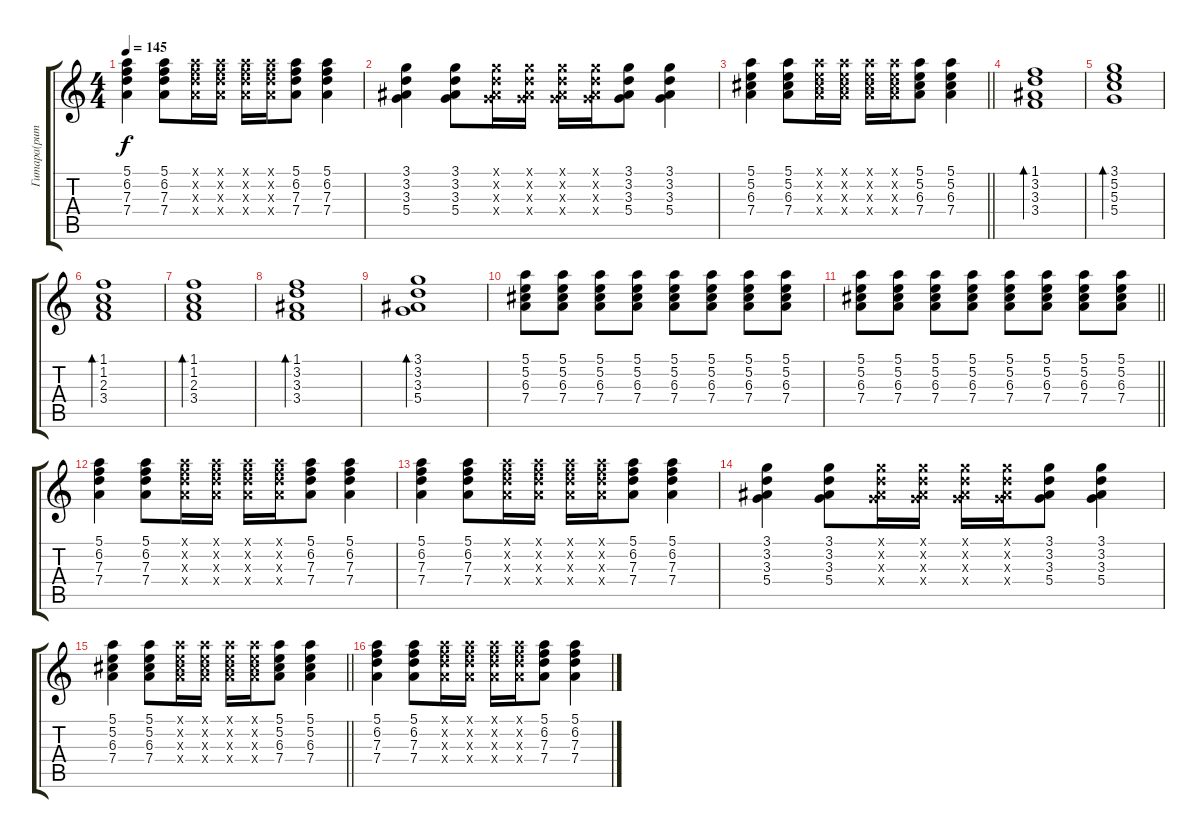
\track ("Гитара(ритм)" "Гитара(рит") {instrument acousticguitarsteel}
\staff {score tabs}
\tuning (E4 B3 G3 D3 A2 E2) {hide}
\ts (4 4)
\tempo 145
\clef g2
\ks c
(5.1 6.2 7.3 7.4).4{dy f} (5.1 6.2 7.3 7.4).8 (5.1{x} 6.2{x} 7.3{x} 7.4{x}).16 (5.1{x} 6.2{x} 7.3{x} 7.4{x}).16 (5.1{x} 6.2{x} 7.3{x} 7.4{x}).16 (5.1{x} 6.2{x} 7.3{x} 7.4{x}).16 (5.1 6.2 7.3 7.4).8 (5.1 6.2 7.3 7.4).4 |
(3.1 3.2 3.3 5.4).4 (3.1 3.2 3.3 5.4).8 (3.1{x} 3.2{x} 3.3{x} 5.4{x}).16 (3.1{x} 3.2{x} 3.3{x} 5.4{x}).16 (3.1{x} 3.2{x} 3.3{x} 5.4{x}).16 (3.1{x} 3.2{x} 3.3{x} 5.4{x}).16 (3.1 3.2 3.3 5.4).8 (3.1 3.2 3.3 5.4).4 |
\barLineRight lightlight
(5.1 5.2 6.3 7.4).4 (5.1 5.2 6.3 7.4).8 (5.1{x} 5.2{x} 6.3{x} 7.4{x}).16 (5.1{x} 5.2{x} 6.3{x} 7.4{x}).16 (5.1{x} 5.2{x} 6.3{x} 7.4{x}).16 (5.1{x} 5.2{x} 6.3{x} 7.4{x}).16 (5.1 5.2 6.3 7.4).8 (5.1 5.2 6.3 7.4).4 |
(1.1 3.2 3.3 3.4).1{bd 240} |
(3.1 5.2 5.3 5.4).1{bd 240} |
(1.1 1.2 2.3 3.4).1{bd 240} |
(1.1 1.2 2.3 3.4).1{bd 240} |
(1.1 3.2 3.3 3.4).1{bd 240} |
(3.1 3.2 3.3 5.4).1{bd 240} |
(5.1 5.2 6.3 7.4).8 (5.1 5.2 6.3 7.4).8 (5.1 5.2 6.3 7.4).8 (5.1 5.2 6.3 7.4).8 (5.1 5.2 6.3 7.4).8 (5.1 5.2 6.3 7.4).8 (5.1 5.2 6.3 7.4).8 (5.1 5.2 6.3 7.4).8 |
\barLineRight lightlight
(5.1 5.2 6.3 7.4).8 (5.1 5.2 6.3 7.4).8 (5.1 5.2 6.3 7.4).8 (5.1 5.2 6.3 7.4).8 (5.1 5.2 6.3 7.4).8 (5.1 5.2 6.3 7.4).8 (5.1 5.2 6.3 7.4).8 (5.1 5.2 6.3 7.4).8 |
(5.1 6.2 7.3 7.4).4 (5.1 6.2 7.3 7.4).8 (5.1{x} 6.2{x} 7.3{x} 7.4{x}).16 (5.1{x} 6.2{x} 7.3{x} 7.4{x}).16 (5.1{x} 6.2{x} 7.3{x} 7.4{x}).16 (5.1{x} 6.2{x} 7.3{x} 7.4{x}).16 (5.1 6.2 7.3 7.4).8 (5.1 6.2 7.3 7.4).4 |
(5.1 6.2 7.3 7.4).4 (5.1 6.2 7.3 7.4).8 (5.1{x} 6.2{x} 7.3{x} 7.4{x}).16 (5.1{x} 6.2{x} 7.3{x} 7.4{x}).16 (5.1{x} 6.2{x} 7.3{x} 7.4{x}).16 (5.1{x} 6.2{x} 7.3{x} 7.4{x}).16 (5.1 6.2 7.3 7.4).8 (5.1 6.2 7.3 7.4).4 |
(3.1 3.2 3.3 5.4).4 (3.1 3.2 3.3 5.4).8 (3.1{x} 3.2{x} 3.3{x} 5.4{x}).16 (3.1{x} 3.2{x} 3.3{x} 5.4{x}).16 (3.1{x} 3.2{x} 3.3{x} 5.4{x}).16 (3.1{x} 3.2{x} 3.3{x} 5.4{x}).16 (3.1 3.2 3.3 5.4).8 (3.1 3.2 3.3 5.4).4 |
\barLineRight lightlight
(5.1 5.2 6.3 7.4).4 (5.1 5.2 6.3 7.4).8 (5.1{x} 5.2{x} 6.3{x} 7.4{x}).16 (5.1{x} 5.2{x} 6.3{x} 7.4{x}).16 (5.1{x} 5.2{x} 6.3{x} 7.4{x}).16 (5.1{x} 5.2{x} 6.3{x} 7.4{x}).16 (5.1 5.2 6.3 7.4).8 (5.1 5.2 6.3 7.4).4 |
(5.1 6.2 7.3 7.4).4 (5.1 6.2 7.3 7.4).8 (5.1{x} 6.2{x} 7.3{x} 7.4{x}).16 (5.1{x} 6.2{x} 7.3{x} 7.4{x}).16 (5.1{x} 6.2{x} 7.3{x} 7.4{x}).16 (5.1{x} 6.2{x} 7.3{x} 7.4{x}).16 (5.1 6.2 7.3 7.4).8 (5.1 6.2 7.3 7.4).4
